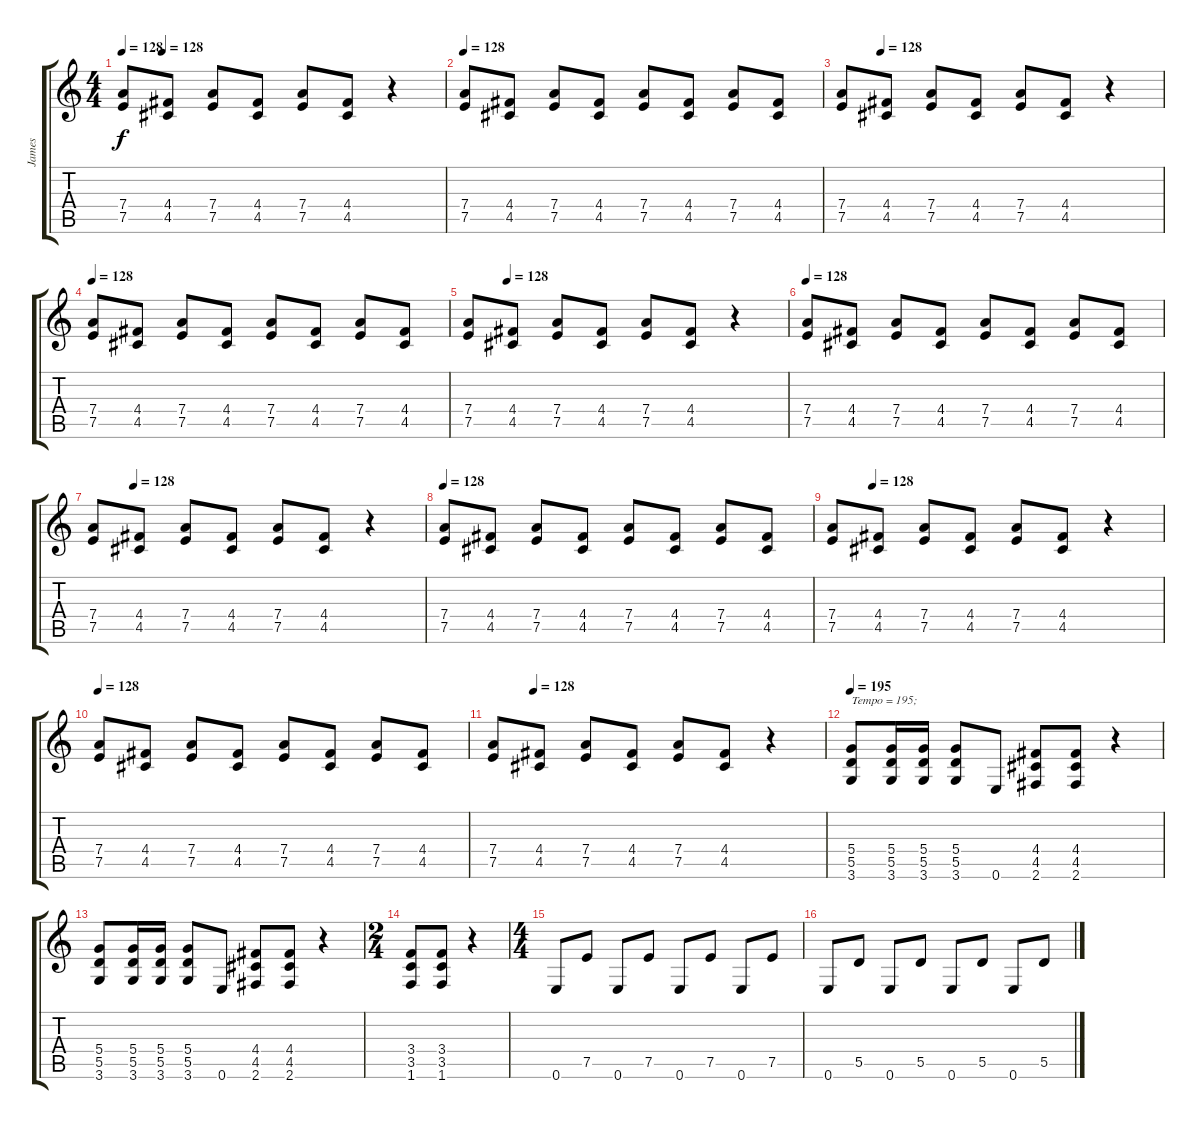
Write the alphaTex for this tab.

\track ("James" "James") {instrument distortionguitar}
\staff {score tabs}
\tuning (E4 B3 G3 D3 A2 E2) {hide}
\ts (4 4)
\tempo 128
\tempo (128 0.125)
\clef g2
\ks c
(7.4 7.5).8{dy f} (4.4 4.5).8 (7.4 7.5).8 (4.4 4.5).8 (7.4 7.5).8 (4.4 4.5).8 r.4 |
\tempo 128
(7.4 7.5).8 (4.4 4.5).8 (7.4 7.5).8 (4.4 4.5).8 (7.4 7.5).8 (4.4 4.5).8 (7.4 7.5).8 (4.4 4.5).8 |
\tempo (128 0.125)
(7.4 7.5).8 (4.4 4.5).8 (7.4 7.5).8 (4.4 4.5).8 (7.4 7.5).8 (4.4 4.5).8 r.4 |
\tempo 128
(7.4 7.5).8 (4.4 4.5).8 (7.4 7.5).8 (4.4 4.5).8 (7.4 7.5).8 (4.4 4.5).8 (7.4 7.5).8 (4.4 4.5).8 |
\tempo (128 0.125)
(7.4 7.5).8 (4.4 4.5).8 (7.4 7.5).8 (4.4 4.5).8 (7.4 7.5).8 (4.4 4.5).8 r.4 |
\tempo 128
(7.4 7.5).8 (4.4 4.5).8 (7.4 7.5).8 (4.4 4.5).8 (7.4 7.5).8 (4.4 4.5).8 (7.4 7.5).8 (4.4 4.5).8 |
\tempo (128 0.125)
(7.4 7.5).8 (4.4 4.5).8 (7.4 7.5).8 (4.4 4.5).8 (7.4 7.5).8 (4.4 4.5).8 r.4 |
\tempo 128
(7.4 7.5).8 (4.4 4.5).8 (7.4 7.5).8 (4.4 4.5).8 (7.4 7.5).8 (4.4 4.5).8 (7.4 7.5).8 (4.4 4.5).8 |
\tempo (128 0.125)
(7.4 7.5).8 (4.4 4.5).8 (7.4 7.5).8 (4.4 4.5).8 (7.4 7.5).8 (4.4 4.5).8 r.4 |
\tempo 128
(7.4 7.5).8 (4.4 4.5).8 (7.4 7.5).8 (4.4 4.5).8 (7.4 7.5).8 (4.4 4.5).8 (7.4 7.5).8 (4.4 4.5).8 |
\tempo (128 0.125)
(7.4 7.5).8 (4.4 4.5).8 (7.4 7.5).8 (4.4 4.5).8 (7.4 7.5).8 (4.4 4.5).8 r.4 |
\tempo 195
(5.4 5.5 3.6).8{txt "Tempo = 195;"} (5.4 5.5 3.6).16 (5.4 5.5 3.6).16 (5.4 5.5 3.6).8 0.6.8 (4.4 4.5 2.6).8 (4.4 4.5 2.6).8 r.4 |
(5.4 5.5 3.6).8 (5.4 5.5 3.6).16 (5.4 5.5 3.6).16 (5.4 5.5 3.6).8 0.6.8 (4.4 4.5 2.6).8 (4.4 4.5 2.6).8 r.4 |
\ts (2 4)
(3.4 3.5 1.6).8 (3.4 3.5 1.6).8 r.4 |
\ts (4 4)
0.6.8 7.5.8 0.6.8 7.5.8 0.6.8 7.5.8 0.6.8 7.5.8 |
0.6.8 5.5.8 0.6.8 5.5.8 0.6.8 5.5.8 0.6.8 5.5.8
